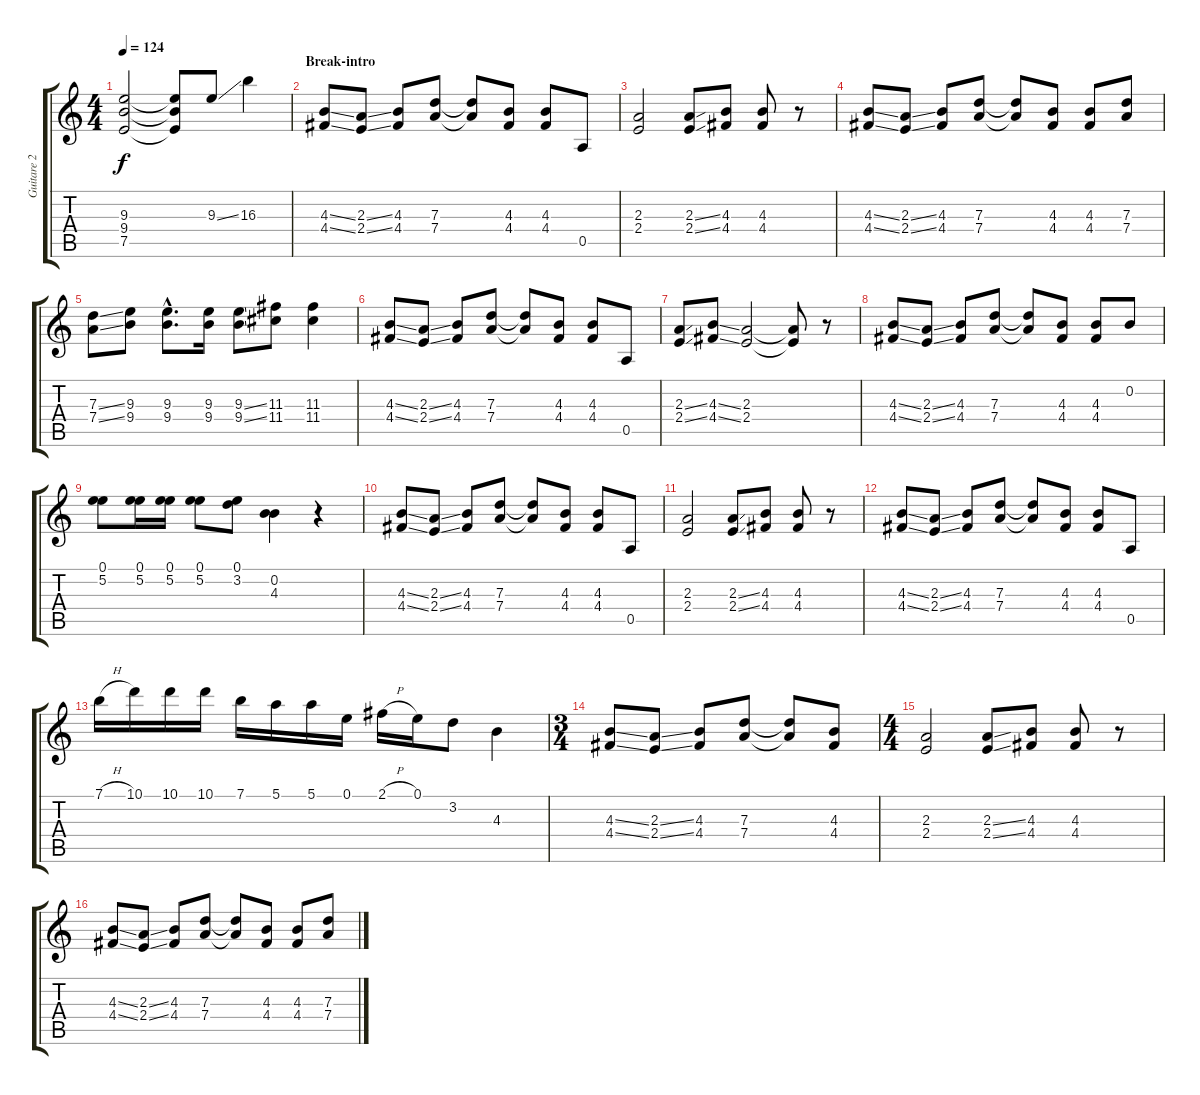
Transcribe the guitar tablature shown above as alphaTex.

\track ("Guitare 2" "Guitare 2") {instrument overdrivenguitar}
\staff {score tabs}
\tuning (E4 B3 G3 D3 A2 E2) {hide}
\ts (4 4)
\tempo 124
\clef g2
\ks c
(9.3 9.4 7.5).2{dy f} (9.3{t} 9.4{t} 7.5{t}).8 9.3{ss}.8 16.3.4 |
\section ("" "Break-intro")
(4.3{ss} 4.4{ss}).8 (2.3{ss} 2.4{ss}).8 (4.3 4.4).8 (7.3 7.4).8 (7.3{t} 7.4{t}).8 (4.3 4.4).8 (4.3 4.4).8 0.5.8 |
(2.3 2.4).2 (2.3{ss} 2.4{ss}).8 (4.3 4.4).8 (4.3 4.4).8 r.8 |
(4.3{ss} 4.4{ss}).8 (2.3{ss} 2.4{ss}).8 (4.3 4.4).8 (7.3 7.4).8 (7.3{t} 7.4{t}).8 (4.3 4.4).8 (4.3 4.4).8 (7.3 7.4).8 |
(7.3{ss} 7.4{ss}).8 (9.3 9.4).8 (9.3{hac} 9.4{hac}).8{d} (9.3 9.4).16 (9.3{ss} 9.4{ss}).8 (11.3 11.4).8 (11.3 11.4).4 |
(4.3{ss} 4.4{ss}).8 (2.3{ss} 2.4{ss}).8 (4.3 4.4).8 (7.3 7.4).8 (7.3{t} 7.4{t}).8 (4.3 4.4).8 (4.3 4.4).8 0.5.8 |
(2.3{ss} 2.4{ss}).8 (4.3{ss} 4.4{ss}).8 (2.3 2.4).2 (2.3{t} 2.4{t}).8 r.8 |
(4.3{ss} 4.4{ss}).8 (2.3{ss} 2.4{ss}).8 (4.3 4.4).8 (7.3 7.4).8 (7.3{t} 7.4{t}).8 (4.3 4.4).8 (4.3 4.4).8 0.2.8 |
(0.1 5.2).8 (0.1 5.2).16 (0.1 5.2).16 (0.1 5.2).8 (0.1 3.2).8 (0.2 4.3).4 r.4 |
(4.3{ss} 4.4{ss}).8 (2.3{ss} 2.4{ss}).8 (4.3 4.4).8 (7.3 7.4).8 (7.3{t} 7.4{t}).8 (4.3 4.4).8 (4.3 4.4).8 0.5.8 |
(2.3 2.4).2 (2.3{ss} 2.4{ss}).8 (4.3 4.4).8 (4.3 4.4).8 r.8 |
(4.3{ss} 4.4{ss}).8 (2.3{ss} 2.4{ss}).8 (4.3 4.4).8 (7.3 7.4).8 (7.3{t} 7.4{t}).8 (4.3 4.4).8 (4.3 4.4).8 0.5.8 |
7.1{h}.16 10.1.16 10.1.16 10.1.16 7.1.16 5.1.16 5.1.16 0.1.16 2.1{h}.16 0.1.16 3.2.8 4.3.4 |
\ts (3 4)
(4.3{ss} 4.4{ss}).8 (2.3{ss} 2.4{ss}).8 (4.3 4.4).8 (7.3 7.4).8 (7.3{t} 7.4{t}).8 (4.3 4.4).8 |
\ts (4 4)
(2.3 2.4).2 (2.3{ss} 2.4{ss}).8 (4.3 4.4).8 (4.3 4.4).8 r.8 |
(4.3{ss} 4.4{ss}).8 (2.3{ss} 2.4{ss}).8 (4.3 4.4).8 (7.3 7.4).8 (7.3{t} 7.4{t}).8 (4.3 4.4).8 (4.3 4.4).8 (7.3 7.4).8
